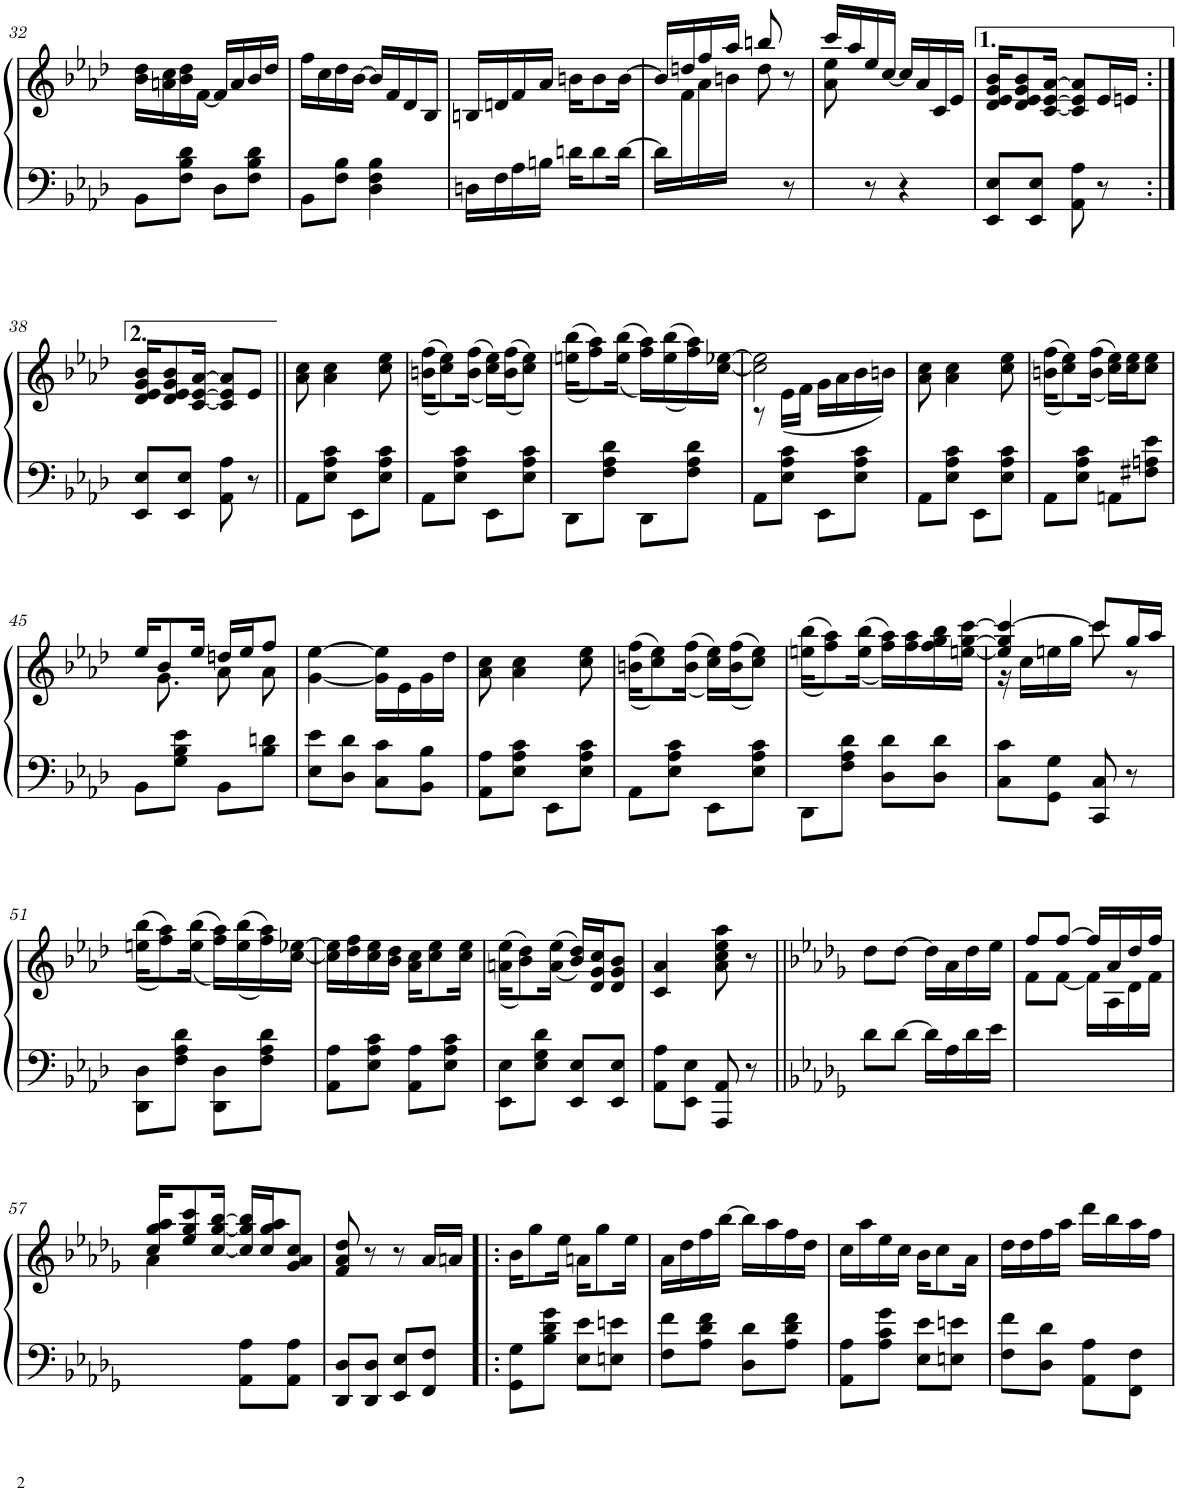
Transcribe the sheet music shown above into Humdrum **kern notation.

**kern	**kern
*part1	*part1
*staff2	*staff1
*I"Piano	*
*I'Pno.	*
!!LO:PB:g=z
*clefF4	*clefG2
*k[b-e-a-d-]	*k[b-e-a-d-]
*M2/4	*M2/4
=32	=32
8BB-\L	16b-\ 16dd-\LL
.	16an\ 16cc\
8F\ 8B-\ 8d-\J	16b-\ 16dd-\
.	[<16f\JJ
8D-\L	16f/LL]
.	16a/
8F\ 8B-\ 8d-\J	16b-/
.	16dd-/JJ
=33	=33
8BB-\L	16ff\LL
.	16cc\
8F\ 8B-\J	16dd-\
.	[16b-\JJ
4D-\ 4F\ 4B-\	16b-/LL]
.	16f/
.	16d-/
.	16B-/JJ
=34	=34
16Dn\LL	16Bn/LL
16F\	16dn/
16A-\	16f/
16Bn\JJ	16a-/JJ
16dn\KL	16bn\KL
8d\	8b\
[16d\Jk	[16b\Jk
=35	=35
*	*^
16d\LL]	16b/LL]	16ryy
16ryy	16ddn/	16f\
.	16ff/	16a-\
.	16aa-/JJ	16bn\JJ
.	8bbn/	8dd\
8r	8r	8ryy
=36	=36	=36
8ryy	16ccc/LL	8a-\ 8ee-\
.	16aa-/	.
8r	16ee-/	4.ryy
.	[16cc/JJ	.
4r	16cc/LL]	.
.	16a-/	.
.	16c/	.
.	16e-/JJ	.
*	*v	*v
=37	=37
8EE-/ 8E-/L	16d-/ 16e-/ 16g/ 16b-/KL
.	8d-/ 8e-/ 8g/ 8b-/
8EE-/ 8E-/J	.
.	[16c/ [>16e-/ [>16a-/Jk
8AA-\ 8A-\	8c/] 8e-/] 8a-/]L
8r	16e-/L
.	16en/JJ
!!LO:LB:g=z
=38:|!	=38:|!
8EE-/ 8E-/L	16d-/ 16e-/ 16g/ 16b-/KL
.	8d-/ 8e-/ 8g/ 8b-/
8EE-/ 8E-/J	.
.	[16c/ [>16e-/ [>16a-/Jk
8AA-\ 8A-\	8c/] 8e-/] 8a-/]L
8r	8e-/J
=39||	=39||
8AA-\L	8a-\ 8cc\
8E-\ 8A-\ 8c\J	4a-\ 4cc\
8EE-\L	.
8E-\ 8A-\ 8c\J	8cc\ 8ee-\
=40	=40
8AA-\L	((<16bn\ 16ff\KL
.	8cc\ 8ee-\))
8E-\ 8A-\ 8c\J	.
.	((<16b\ 16ff\Jk
8EE-\L	16cc\ 16ee-\LL))
.	((<16b\ 16ff\J
8E-\ 8A-\ 8c\J	8cc\ 8ee-\J))
=41	=41
8DD-\L	(<(16een\ 16bb-\KL
.	8ff\ 8aa-\))
8F\ 8A-\ 8d-\J	.
.	((<16ee\ 16bb-\Jk
8DD-\L	16ff\ 16aa-\LL))
.	(<(16ee\ 16bb-\
8F\ 8A-\ 8d-\J	16ff\ 16aa-\))
.	[<16cc\ [>16ee-X\JJ
=42	=42
*	*^
8AA-\L	2cc\] 2ee-\]	8r
8E-\ 8A-\ 8c\J	.	(<16e-\LL
.	.	16f\JJ
8EE-\L	.	16g\LL
.	.	16a-\
8E-\ 8A-\ 8c\J	.	16b-\
.	.	16bn\JJ)
*	*v	*v
=43	=43
8AA-\L	8a-\ 8cc\
8E-\ 8A-\ 8c\J	4a-\ 4cc\
8EE-\L	.
8E-\ 8A-\ 8c\J	8cc\ 8ee-\
=44	=44
8AA-\L	((<16bn\ 16ff\KL
.	8cc\ 8ee-\))
8E-\ 8A-\ 8c\J	.
.	(<(16b\ 16ff\Jk
8AAn\L	16cc\ 16ee-\LL))
.	16cc\ 16ee-\J
8F#X\ 8An\ 8e-\J	8cc\ 8ee-\J
!!LO:LB:g=z
=45	=45
*	*^
8BB-\L	16ee-/KL	16ryy
.	8b-/	8.g\
8G\ 8B-\ 8e-\J	.	.
.	16ee-/Jk	.
8BB-\L	16ddn/LL	8a-\
.	16ee-/J	.
8B-\ 8dn\J	8ff/J	8a-\
*	*v	*v
=46	=46
8E-\ 8e-\L	[<4g\ [4ee-\
8D-\ 8d-\J	.
8C\ 8c\L	16g\] 16ee-\]LL
.	16e-\
8BB-\ 8B-\J	16g\
.	16dd-\JJ
=47	=47
8AA-\ 8A-\L	8a-\ 8cc\
8E-\ 8A-\ 8c\J	4a-\ 4cc\
8EE-\L	.
8E-\ 8A-\ 8c\J	8cc\ 8ee-\
=48	=48
8AA-\L	((<16bn\ 16ff\KL
.	8cc\ 8ee-\))
8E-\ 8A-\ 8c\J	.
.	(<(16b\ 16ff\Jk
8EE-\L	16cc\ 16ee-\LL))
.	(<(16b\ 16ff\J
8E-\ 8A-\ 8c\J	8cc\ 8ee-\J))
=49	=49
8DD-\L	(<(16een\ 16bb-\KL
.	8ff\ 8aa-\))
8F\ 8A-\ 8d-\J	.
.	((<16ee\ 16bb-\Jk
8D-\ 8d-\L	16ff\ 16aa-\LL))
.	16ff\ 16aa-\
8D-\ 8d-\J	16ff\ 16gg\ 16bb-\
.	[<16een\ [>16gg\ [>16ccc\JJ
=50	=50
*	*^
8C\ 8c\L	4ee/] 4gg/] 4ccc/_	16r
.	.	16cc\LL
8GG\ 8G\J	.	16een\
.	.	16gg\JJ
8CC/ 8C/	8ccc/L]	8ccc\
8r	16gg/L	8r
.	16aa-/JJ	.
*	*v	*v
!!LO:LB:g=z
=51	=51
8DD-\ 8D-\L	(<(16een\ 16bb-\KL
.	8ff\ 8aa-\))
8F\ 8A-\ 8d-\J	.
.	((<16ee\ 16bb-\Jk
8DD-\ 8D-\L	16ff\ 16aa-\LL))
.	(<(16ee\ 16bb-\
8F\ 8A-\ 8d-\J	16ff\ 16aa-\))
.	[16cc\ [16ee-X\JJ
=52	=52
8AA-\ 8A-\L	16cc\] 16ee-\]LL
.	16dd-\ 16ff\
8E-\ 8A-\ 8c\J	16cc\ 16ee-\
.	16b-\ 16dd-\JJ
8AA-\ 8A-\L	16a-\ 16cc\KL
.	8cc\ 8ee-\
8E-\ 8A-\ 8c\J	.
.	16cc\ 16ee-\Jk
=53	=53
8EE-\ 8E-\L	(<(16an\ 16ee-\KL
.	8b-\ 8dd-\))
8E-\ 8G\ 8d-\J	.
.	((<16a\ 16ee-\Jk
8EE-/ 8E-/L	16b-/ 16dd-/LL))
.	16d-/ 16g/ 16cc/J
8EE-/ 8E-/J	8d-/ 8g/ 8b-/J
=54	=54
8AA-\ 8A-\L	4c/ 4a-/
8EE-\ 8E-\J	.
8AAA-/ 8AA-/	8a-\ 8cc\ 8ee-\ 8aa-\
8r	8r
=55||	=55||
*k[b-e-a-d-g-]	*k[b-e-a-d-g-]
8d-\L	8dd-\L
[8d-\J	[8dd-\J
16d-\LL]	16dd-\LL]
16A-\	16a-\
16d-\	16dd-\
16e-\JJ	16ee-\JJ
=56	=56
*	*^
2ryy	8ff/L	8f\L
.	[>8ff/J	[<8f\J
.	16ff/LL]	16f\LL]
.	16a-/	16A-\
.	16dd-/	16d-\
.	16ff/JJ	16f\JJ
!!LO:LB:g=z	!!
=57	=57	=57
4ryy	16cc/ 16gg-/ 16aa-/KL	4a-\
.	8ee-/ 8gg-/ 8ccc/	.
.	[16cc/ [<16gg-/ [>16bb-/Jk	.
8AA-\ 8A-\L	16cc/] 16gg-/] 16bb-/]LL	4ryy
.	16cc/ 16gg-/ 16aa-/J	.
8AA-\ 8A-\J	8g-/ 8a-/ 8cc/J	.
*	*v	*v
=58	=58
8DD-/ 8D-/L	8f/ 8a-/ 8dd-/
8DD-/ 8D-/J	8r
8EE-/ 8E-/L	8r
8FF/ 8F/J	16a-/LL
.	16an/JJ
=59!|:	=59!|:
8GG-\ 8G-\L	16b-\KL
.	8gg-\
8B-\ 8d-\ 8g-\J	.
.	16ee-\Jk
8E-\ 8e-\L	16an\KL
.	8gg-\
8En\ 8en\J	.
.	16ee-\Jk
=60	=60
8F\ 8f\L	16a-\LL
.	16dd-\
8A-\ 8d-\ 8f\J	16ff\
.	[16bb-\JJ
8D-\ 8d-\L	16bb-\LL]
.	16aa-\
8A-\ 8d-\ 8f\J	16ff\
.	16dd-\JJ
=61	=61
8AA-\ 8A-\L	16cc\LL
.	16aa-\
8A-\ 8c\ 8g-\J	16ee-\
.	16cc\JJ
8E-\ 8e-\L	16b-\KL
.	8cc\
8En\ 8en\J	.
.	16a-\Jk
=62	=62
8F\ 8f\L	16dd-\LL
.	16dd-\
8D-\ 8d-\J	16ff\
.	16aa-\JJ
8AA-\ 8A-\L	16ddd-\LL
.	16bb-\
8FF\ 8F\J	16aa-\
.	16ff\JJ
=	=
*-	*-
